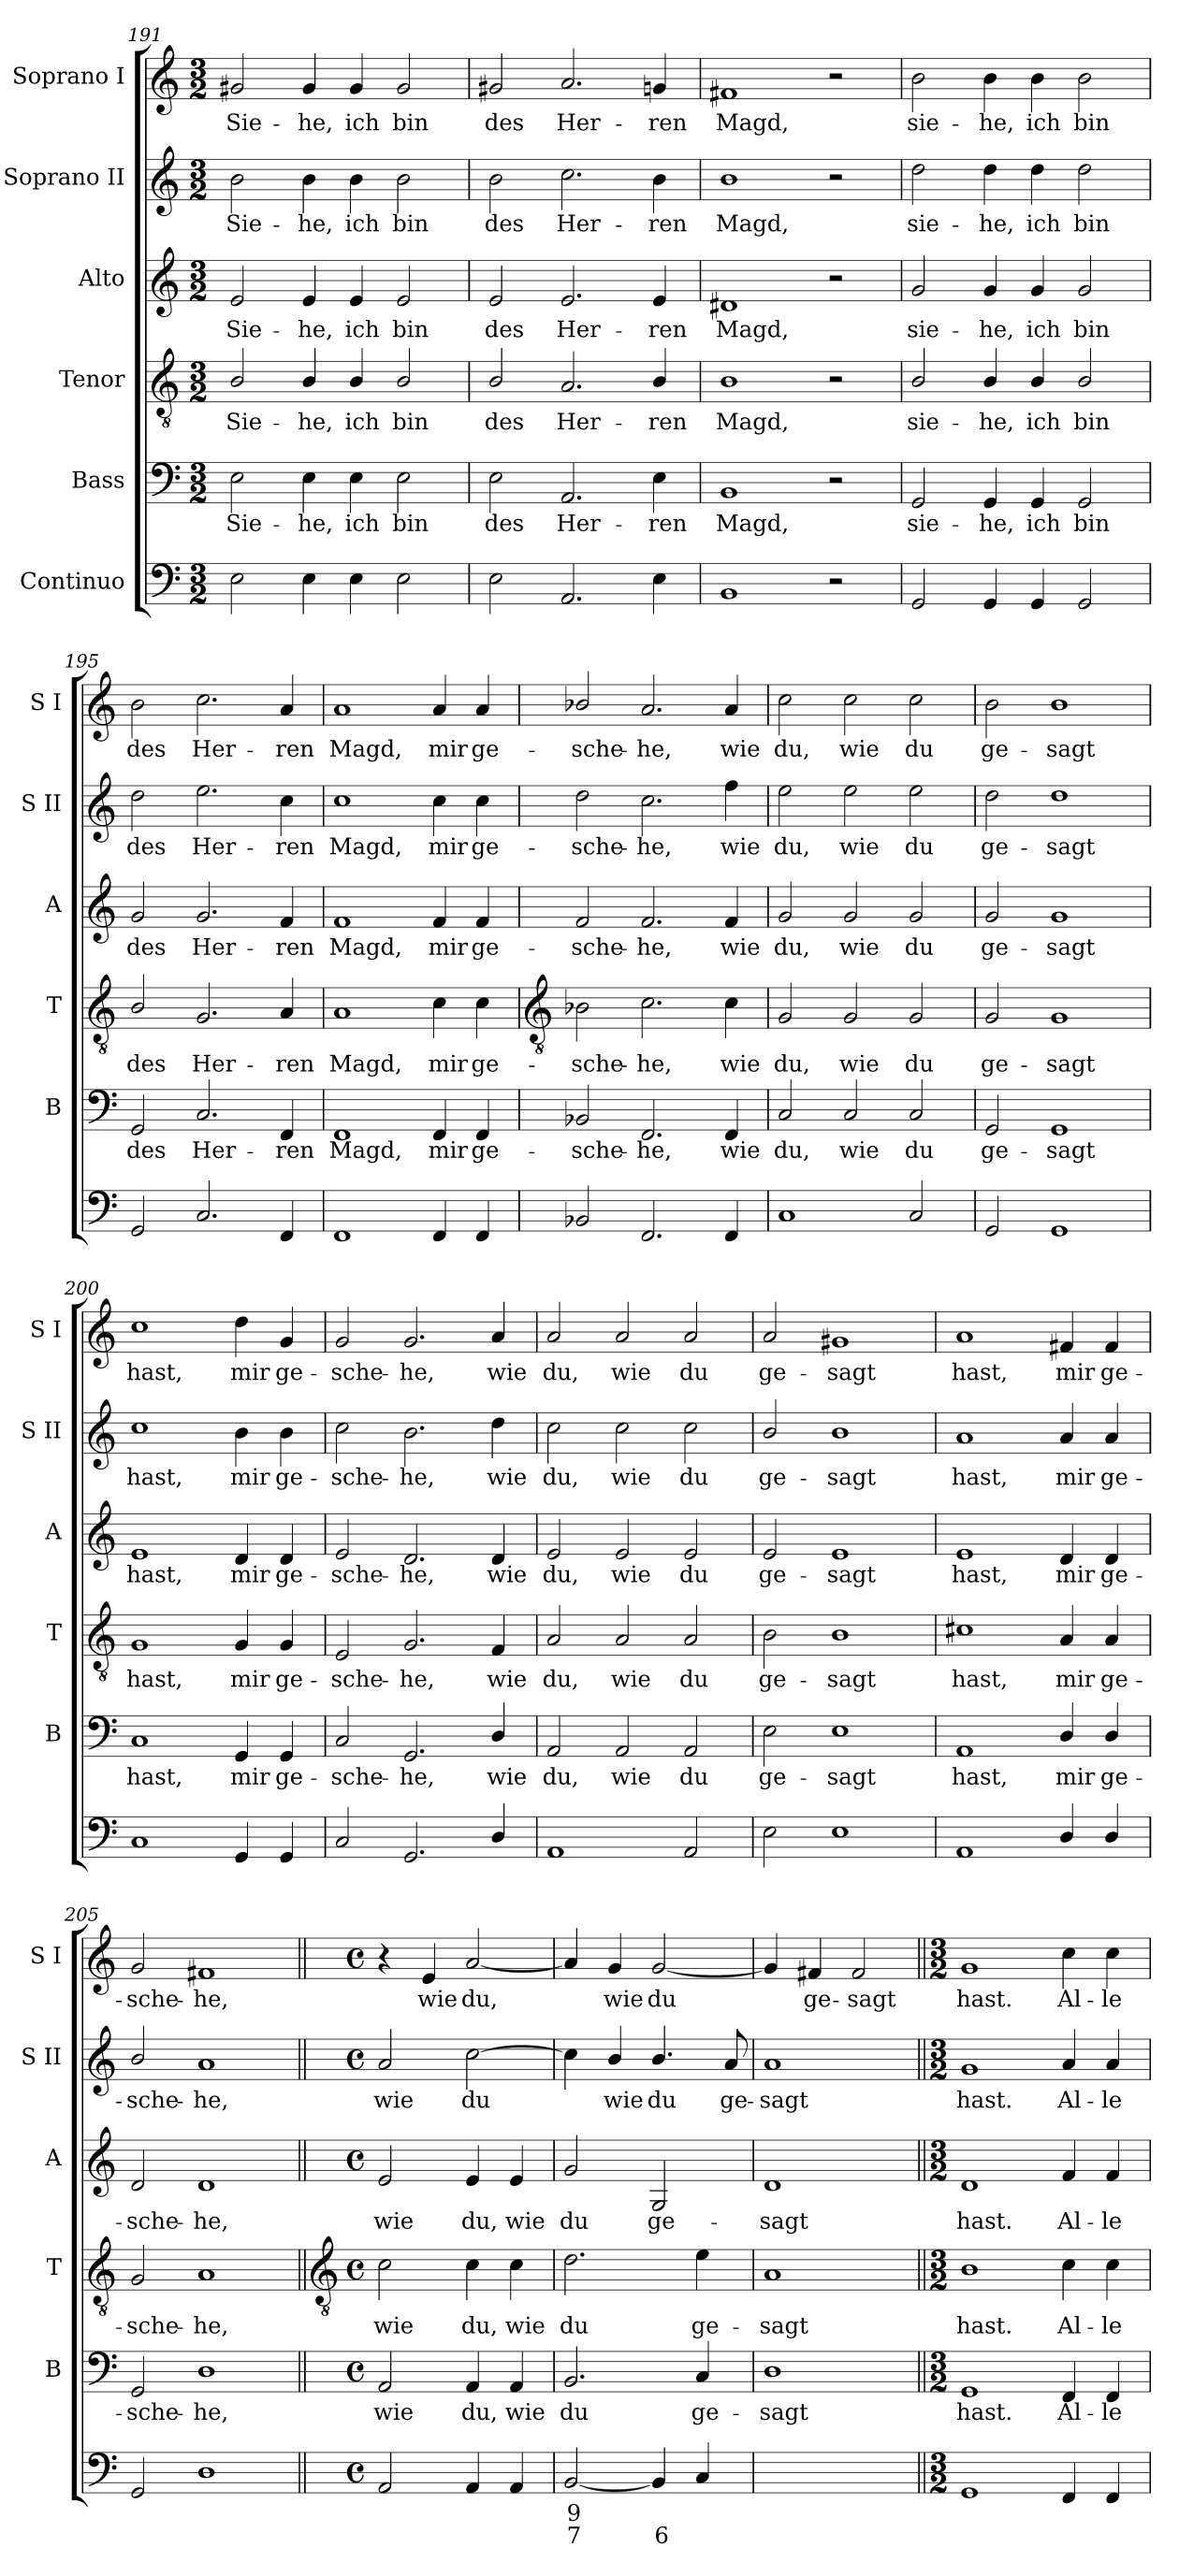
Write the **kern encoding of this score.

**kern	**text	**text	**kern	**text	**kern	**text	**kern	**text	**kern	**text	**kern	**text
*part6	*part6	*part6	*part5	*part5	*part4	*part4	*part3	*part3	*part2	*part2	*part1	*part1
*staff6	*staff6	*staff6	*staff5	*staff5	*staff4	*staff4	*staff3	*staff3	*staff2	*staff2	*staff1	*staff1
*I"Continuo	*	*	*I"Bass	*	*I"Tenor	*	*I"Alto	*	*I"Soprano II	*	*I"Soprano I	*
*	*	*	*I'B	*	*I'T	*	*I'A	*	*I'S II	*	*I'S I	*
*clefF4	*	*	*clefF4	*	*clefGv2	*	*clefG2	*	*clefG2	*	*clefG2	*
*k[]	*	*	*k[]	*	*k[]	*	*k[]	*	*k[]	*	*k[]	*
*C:	*	*	*C:	*	*C:	*	*C:	*	*C:	*	*C:	*
*M3/2	*	*	*M3/2	*	*M3/2	*	*M3/2	*	*M3/2	*	*M3/2	*
=191	=191	=191	=191	=191	=191	=191	=191	=191	=191	=191	=191	=191
!	!	!	!	!LO:LY:b	!	!LO:LY:b	!	!LO:LY:b	!	!LO:LY:b	!	!LO:LY:b
2E	.	.	2E	Sie-	2B/	Sie-	2e	Sie-	2b	Sie-	2g#X	Sie-
!	!	!	!	!LO:LY:b	!	!LO:LY:b	!	!LO:LY:b	!	!LO:LY:b	!	!LO:LY:b
4E	.	.	4E	-he,	4B/	-he,	4e	-he,	4b	-he,	4g#	-he,
!	!	!	!	!LO:LY:b	!	!LO:LY:b	!	!LO:LY:b	!	!LO:LY:b	!	!LO:LY:b
4E	.	.	4E	ich	4B/	ich	4e	ich	4b	ich	4g#	ich
!	!	!	!	!LO:LY:b	!	!LO:LY:b	!	!LO:LY:b	!	!LO:LY:b	!	!LO:LY:b
2E	.	.	2E	bin	2B/	bin	2e	bin	2b	bin	2g#	bin
=192	=192	=192	=192	=192	=192	=192	=192	=192	=192	=192	=192	=192
!	!	!	!	!LO:LY:b	!	!LO:LY:b	!	!LO:LY:b	!	!LO:LY:b	!	!LO:LY:b
2E	.	.	2E	des	2B/	des	2e	des	2b	des	2g#X	des
!	!	!	!	!LO:LY:b	!	!LO:LY:b	!	!LO:LY:b	!	!LO:LY:b	!	!LO:LY:b
2.AA	.	.	2.AA	Her-	2.A	Her-	2.e	Her-	2.cc	Her-	2.a	Her-
!	!	!	!	!LO:LY:b	!	!LO:LY:b	!	!LO:LY:b	!	!LO:LY:b	!	!LO:LY:b
4E	.	.	4E	-ren	4B/	-ren	4e	-ren	4b	-ren	4gn	-ren
=193	=193	=193	=193	=193	=193	=193	=193	=193	=193	=193	=193	=193
!	!	!	!	!LO:LY:b	!	!LO:LY:b	!	!LO:LY:b	!	!LO:LY:b	!	!LO:LY:b
1BB	.	.	1BB	Magd,	1B	Magd,	1d#X	Magd,	1b	Magd,	1f#X	Magd,
2r	.	.	2r	.	2r	.	2r	.	2r	.	2r	.
=194	=194	=194	=194	=194	=194	=194	=194	=194	=194	=194	=194	=194
!	!	!	!	!LO:LY:b	!	!LO:LY:b	!	!LO:LY:b	!	!LO:LY:b	!	!LO:LY:b
2GG	.	.	2GG	sie-	2B/	sie-	2g	sie-	2dd	sie-	2b	sie-
!	!	!	!	!LO:LY:b	!	!LO:LY:b	!	!LO:LY:b	!	!LO:LY:b	!	!LO:LY:b
4GG	.	.	4GG	-he,	4B/	-he,	4g	-he,	4dd	-he,	4b	-he,
!	!	!	!	!LO:LY:b	!	!LO:LY:b	!	!LO:LY:b	!	!LO:LY:b	!	!LO:LY:b
4GG	.	.	4GG	ich	4B/	ich	4g	ich	4dd	ich	4b	ich
!	!	!	!	!LO:LY:b	!	!LO:LY:b	!	!LO:LY:b	!	!LO:LY:b	!	!LO:LY:b
2GG	.	.	2GG	bin	2B/	bin	2g	bin	2dd	bin	2b	bin
=195	=195	=195	=195	=195	=195	=195	=195	=195	=195	=195	=195	=195
!	!	!	!	!LO:LY:b	!	!LO:LY:b	!	!LO:LY:b	!	!LO:LY:b	!	!LO:LY:b
2GG	.	.	2GG	des	2B/	des	2g	des	2dd	des	2b	des
!	!	!	!	!LO:LY:b	!	!LO:LY:b	!	!LO:LY:b	!	!LO:LY:b	!	!LO:LY:b
2.C	.	.	2.C	Her-	2.G	Her-	2.g	Her-	2.ee	Her-	2.cc	Her-
!	!	!	!	!LO:LY:b	!	!LO:LY:b	!	!LO:LY:b	!	!LO:LY:b	!	!LO:LY:b
4FF	.	.	4FF	-ren	4A	-ren	4f	-ren	4cc	-ren	4a	-ren
=196	=196	=196	=196	=196	=196	=196	=196	=196	=196	=196	=196	=196
!	!	!	!	!LO:LY:b	!	!LO:LY:b	!	!LO:LY:b	!	!LO:LY:b	!	!LO:LY:b
1FF	.	.	1FF	Magd,	1A	Magd,	1f	Magd,	1cc	Magd,	1a	Magd,
!	!	!	!	!LO:LY:b	!	!LO:LY:b	!	!LO:LY:b	!	!LO:LY:b	!	!LO:LY:b
4FF	.	.	4FF	mir	4c	mir	4f	mir	4cc	mir	4a	mir
!	!	!	!	!LO:LY:b	!	!LO:LY:b	!	!LO:LY:b	!	!LO:LY:b	!	!LO:LY:b
4FF	.	.	4FF	ge-	4c	ge-	4f	ge-	4cc	ge-	4a	ge-
!!LO:LB:g=z
=197	=197	=197	=197	=197	=197	=197	=197	=197	=197	=197	=197	=197
*	*	*	*	*	*clefGv2	*	*	*	*	*	*	*
!	!	!	!	!LO:LY:b	!	!LO:LY:b	!	!LO:LY:b	!	!LO:LY:b	!	!LO:LY:b
2BB-X	.	.	2BB-X	-sche-	2B-X	-sche-	2f	-sche-	2dd	-sche-	2b-X/	-sche-
!	!	!	!	!LO:LY:b	!	!LO:LY:b	!	!LO:LY:b	!	!LO:LY:b	!	!LO:LY:b
2.FF	.	.	2.FF	-he,	2.c	-he,	2.f	-he,	2.cc	-he,	2.a	-he,
!	!	!	!	!LO:LY:b	!	!LO:LY:b	!	!LO:LY:b	!	!LO:LY:b	!	!LO:LY:b
4FF	.	.	4FF	wie	4c	wie	4f	wie	4ff	wie	4a	wie
=198	=198	=198	=198	=198	=198	=198	=198	=198	=198	=198	=198	=198
!	!	!	!	!LO:LY:b	!	!LO:LY:b	!	!LO:LY:b	!	!LO:LY:b	!	!LO:LY:b
1C	.	.	2C	du,	2G	du,	2g	du,	2ee	du,	2cc	du,
!	!	!	!	!LO:LY:b	!	!LO:LY:b	!	!LO:LY:b	!	!LO:LY:b	!	!LO:LY:b
.	.	.	2C	wie	2G	wie	2g	wie	2ee	wie	2cc	wie
!	!	!	!	!LO:LY:b	!	!LO:LY:b	!	!LO:LY:b	!	!LO:LY:b	!	!LO:LY:b
2C	.	.	2C	du	2G	du	2g	du	2ee	du	2cc	du
=199	=199	=199	=199	=199	=199	=199	=199	=199	=199	=199	=199	=199
!	!	!	!	!LO:LY:b	!	!LO:LY:b	!	!LO:LY:b	!	!LO:LY:b	!	!LO:LY:b
2GG	.	.	2GG	ge-	2G	ge-	2g	ge-	2dd	ge-	2b	ge-
!	!	!	!	!LO:LY:b	!	!LO:LY:b	!	!LO:LY:b	!	!LO:LY:b	!	!LO:LY:b
1GG	.	.	1GG	-sagt	1G	-sagt	1g	-sagt	1dd	-sagt	1b	-sagt
=200	=200	=200	=200	=200	=200	=200	=200	=200	=200	=200	=200	=200
!	!	!	!	!LO:LY:b	!	!LO:LY:b	!	!LO:LY:b	!	!LO:LY:b	!	!LO:LY:b
1C	.	.	1C	hast,	1G	hast,	1e	hast,	1cc	hast,	1cc	hast,
!	!	!	!	!LO:LY:b	!	!LO:LY:b	!	!LO:LY:b	!	!LO:LY:b	!	!LO:LY:b
4GG	.	.	4GG	mir	4G	mir	4d	mir	4b	mir	4dd	mir
!	!	!	!	!LO:LY:b	!	!LO:LY:b	!	!LO:LY:b	!	!LO:LY:b	!	!LO:LY:b
4GG	.	.	4GG	ge-	4G	ge-	4d	ge-	4b	ge-	4g	ge-
=201	=201	=201	=201	=201	=201	=201	=201	=201	=201	=201	=201	=201
!	!	!	!	!LO:LY:b	!	!LO:LY:b	!	!LO:LY:b	!	!LO:LY:b	!	!LO:LY:b
2C	.	.	2C	-sche-	2E	-sche-	2e	-sche-	2cc	-sche-	2g	-sche-
!	!	!	!	!LO:LY:b	!	!LO:LY:b	!	!LO:LY:b	!	!LO:LY:b	!	!LO:LY:b
2.GG	.	.	2.GG	-he,	2.G	-he,	2.d	-he,	2.b	-he,	2.g	-he,
!	!	!	!	!LO:LY:b	!	!LO:LY:b	!	!LO:LY:b	!	!LO:LY:b	!	!LO:LY:b
4D/	.	.	4D/	wie	4F	wie	4d	wie	4dd	wie	4a	wie
=202	=202	=202	=202	=202	=202	=202	=202	=202	=202	=202	=202	=202
!	!	!	!	!LO:LY:b	!	!LO:LY:b	!	!LO:LY:b	!	!LO:LY:b	!	!LO:LY:b
1AA	.	.	2AA	du,	2A	du,	2e	du,	2cc	du,	2a	du,
!	!	!	!	!LO:LY:b	!	!LO:LY:b	!	!LO:LY:b	!	!LO:LY:b	!	!LO:LY:b
.	.	.	2AA	wie	2A	wie	2e	wie	2cc	wie	2a	wie
!	!	!	!	!LO:LY:b	!	!LO:LY:b	!	!LO:LY:b	!	!LO:LY:b	!	!LO:LY:b
2AA	.	.	2AA	du	2A	du	2e	du	2cc	du	2a	du
=203	=203	=203	=203	=203	=203	=203	=203	=203	=203	=203	=203	=203
!	!	!	!	!LO:LY:b	!	!LO:LY:b	!	!LO:LY:b	!	!LO:LY:b	!	!LO:LY:b
2E	.	.	2E	ge-	2B	ge-	2e	ge-	2b/	ge-	2a	ge-
!	!	!	!	!LO:LY:b	!	!LO:LY:b	!	!LO:LY:b	!	!LO:LY:b	!	!LO:LY:b
1E	.	.	1E	-sagt	1B	-sagt	1e	-sagt	1b	-sagt	1g#X	-sagt
=204	=204	=204	=204	=204	=204	=204	=204	=204	=204	=204	=204	=204
!	!	!	!	!LO:LY:b	!	!LO:LY:b	!	!LO:LY:b	!	!LO:LY:b	!	!LO:LY:b
1AA	.	.	1AA	hast,	1c#X	hast,	1e	hast,	1a	hast,	1a	hast,
!	!	!	!	!LO:LY:b	!	!LO:LY:b	!	!LO:LY:b	!	!LO:LY:b	!	!LO:LY:b
4D/	.	.	4D/	mir	4A	mir	4d	mir	4a	mir	4f#X	mir
!	!	!	!	!LO:LY:b	!	!LO:LY:b	!	!LO:LY:b	!	!LO:LY:b	!	!LO:LY:b
4D/	.	.	4D/	ge-	4A	ge-	4d	ge-	4a	ge-	4f#	ge-
=205	=205	=205	=205	=205	=205	=205	=205	=205	=205	=205	=205	=205
!	!	!	!	!LO:LY:b	!	!LO:LY:b	!	!LO:LY:b	!	!LO:LY:b	!	!LO:LY:b
2GG	.	.	2GG	-sche-	2G	-sche-	2d	-sche-	2b/	-sche-	2g	-sche-
!	!	!	!	!LO:LY:b	!	!LO:LY:b	!	!LO:LY:b	!	!LO:LY:b	!	!LO:LY:b
1D	.	.	1D	-he,	1A	-he,	1d	-he,	1a	-he,	1f#X	-he,
!!LO:LB:g=z
=206||	=206||	=206||	=206||	=206||	=206||	=206||	=206||	=206||	=206||	=206||	=206||	=206||
*	*	*	*	*	*clefGv2	*	*	*	*	*	*	*
*M4/4	*	*	*M4/4	*	*M4/4	*	*M4/4	*	*M4/4	*	*M4/4	*
*met(c)	*	*	*met(c)	*	*met(c)	*	*met(c)	*	*met(c)	*	*met(c)	*
!	!	!	!	!LO:LY:b	!	!LO:LY:b	!	!LO:LY:b	!	!LO:LY:b	!	!
2AA	.	.	2AA	wie	2c	wie	2e	wie	2a	wie	4r	.
!	!	!	!	!	!	!	!	!	!	!	!	!LO:LY:b
.	.	.	.	.	.	.	.	.	.	.	4e	wie
!	!	!	!	!LO:LY:b	!	!LO:LY:b	!	!LO:LY:b	!	!LO:LY:b	!	!LO:LY:b
4AA	.	.	4AA	du,	4c	du,	4e	du,	[2cc	du	[2a	du,
!	!	!	!	!LO:LY:b	!	!LO:LY:b	!	!LO:LY:b	!	!	!	!
4AA	.	.	4AA	wie	4c	wie	4e	wie	.	.	.	.
=207	=207	=207	=207	=207	=207	=207	=207	=207	=207	=207	=207	=207
!	!LO:LY:b	!LO:LY:b	!	!LO:LY:b	!	!LO:LY:b	!	!LO:LY:b	!	!	!	!
[2BB	9	7	2.BB	du	2.d	du	2g	du	4cc]	.	4a]	.
!	!	!	!	!	!	!	!	!	!	!LO:LY:b	!	!LO:LY:b
.	.	.	.	.	.	.	.	.	4b/	wie	4g	wie
!	!	!LO:LY:b	!	!	!	!	!	!LO:LY:b	!	!LO:LY:b	!	!LO:LY:b
4BB]	.	6	.	.	.	.	2G	ge-	4.b/	du	[2g	du
!	!	!	!	!LO:LY:b	!	!LO:LY:b	!	!	!	!	!	!
4C	.	.	4C	ge-	4e	ge-	.	.	.	.	.	.
!	!	!	!	!	!	!	!	!	!	!LO:LY:b	!	!
.	.	.	.	.	.	.	.	.	8a	ge-	.	.
=208	=208	=208	=208	=208	=208	=208	=208	=208	=208	=208	=208	=208
!	!LO:LY:b	!	!	!LO:LY:b	!	!LO:LY:b	!	!LO:LY:b	!	!LO:LY:b	!	!
[2Dyy	4	.	1D	-sagt	1A	-sagt	1d	-sagt	1a	-sagt	4g]	.
!	!	!	!	!	!	!	!	!	!	!	!	!LO:LY:b
.	.	.	.	.	.	.	.	.	.	.	4f#X	ge-
!	!	!	!	!	!	!	!	!	!	!	!	!LO:LY:b
2Dyy]	.	.	.	.	.	.	.	.	.	.	2f#	-sagt
=209||	=209||	=209||	=209||	=209||	=209||	=209||	=209||	=209||	=209||	=209||	=209||	=209||
*M3/2	*	*	*M3/2	*	*M3/2	*	*M3/2	*	*M3/2	*	*M3/2	*
!	!	!	!	!LO:LY:b	!	!LO:LY:b	!	!LO:LY:b	!	!LO:LY:b	!	!LO:LY:b
1GG	.	.	1GG	hast.	1B	hast.	1d	hast.	1g	hast.	1g	hast.
!	!	!	!	!LO:LY:b	!	!LO:LY:b	!	!LO:LY:b	!	!LO:LY:b	!	!LO:LY:b
4FF	.	.	4FF	Al-	4c	Al-	4f	Al-	4a	Al-	4cc	Al-
!	!	!	!	!LO:LY:b	!	!LO:LY:b	!	!LO:LY:b	!	!LO:LY:b	!	!LO:LY:b
4FF	.	.	4FF	-le-	4c	-le-	4f	-le-	4a	-le-	4cc	-le-
=	=	=	=	=	=	=	=	=	=	=	=	=
*-	*-	*-	*-	*-	*-	*-	*-	*-	*-	*-	*-	*-
